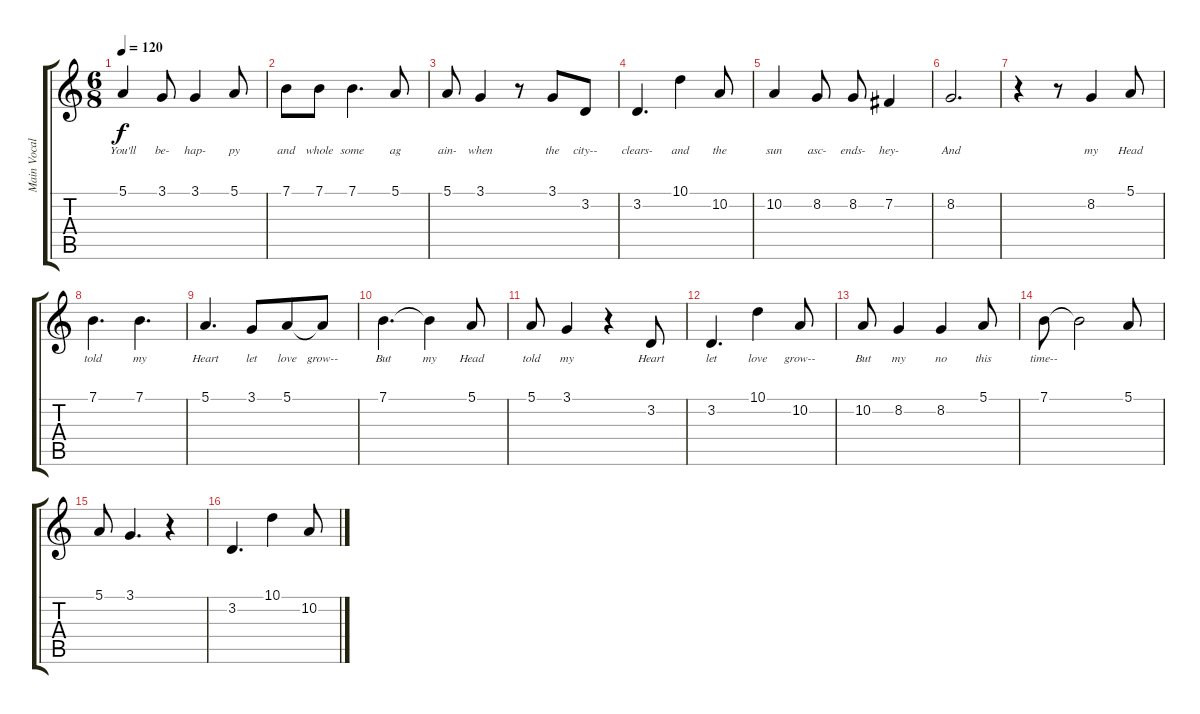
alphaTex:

\track ("Main Vocals" "Main Vocal") {instrument choiraahs}
\staff {score tabs}
\tuning (E4 B3 G3 D3 A2 E2) {hide}
\ts (6 8)
\tempo 120
\clef g2
\ks c
5.1.4{lyrics (0 "You'll") lyrics (1 "") lyrics (2 "") lyrics (3 "") lyrics (4 "") dy f} 3.1.8{lyrics (0 "be-") lyrics (1 "") lyrics (2 "") lyrics (3 "") lyrics (4 "")} 3.1.4{lyrics (0 "hap-") lyrics (1 "") lyrics (2 "") lyrics (3 "") lyrics (4 "")} 5.1.8{lyrics (0 "py") lyrics (1 "") lyrics (2 "") lyrics (3 "") lyrics (4 "")} |
7.1.8{lyrics (0 "and") lyrics (1 "") lyrics (2 "") lyrics (3 "") lyrics (4 "")} 7.1.8{lyrics (0 "whole") lyrics (1 "") lyrics (2 "") lyrics (3 "") lyrics (4 "")} 7.1.4{d lyrics (0 "some") lyrics (1 "") lyrics (2 "") lyrics (3 "") lyrics (4 "")} 5.1.8{lyrics (0 "ag") lyrics (1 "") lyrics (2 "") lyrics (3 "") lyrics (4 "")} |
5.1.8{lyrics (0 "ain-") lyrics (1 "") lyrics (2 "") lyrics (3 "") lyrics (4 "")} 3.1.4{lyrics (0 "when") lyrics (1 "") lyrics (2 "") lyrics (3 "") lyrics (4 "")} r.8 3.1.8{lyrics (0 "the") lyrics (1 "") lyrics (2 "") lyrics (3 "") lyrics (4 "")} 3.2.8{lyrics (0 "city--") lyrics (1 "") lyrics (2 "") lyrics (3 "") lyrics (4 "")} |
3.2.4{d lyrics (0 "clears-") lyrics (1 "") lyrics (2 "") lyrics (3 "") lyrics (4 "")} 10.1.4{lyrics (0 "and") lyrics (1 "") lyrics (2 "") lyrics (3 "") lyrics (4 "")} 10.2.8{lyrics (0 "the") lyrics (1 "") lyrics (2 "") lyrics (3 "") lyrics (4 "")} |
10.2.4{lyrics (0 "sun") lyrics (1 "") lyrics (2 "") lyrics (3 "") lyrics (4 "")} 8.2.8{lyrics (0 "asc-") lyrics (1 "") lyrics (2 "") lyrics (3 "") lyrics (4 "")} 8.2.8{lyrics (0 "ends-") lyrics (1 "") lyrics (2 "") lyrics (3 "") lyrics (4 "")} 7.2.4{lyrics (0 "hey-") lyrics (1 "") lyrics (2 "") lyrics (3 "") lyrics (4 "")} |
8.2.2{d lyrics (0 "And") lyrics (1 "") lyrics (2 "") lyrics (3 "") lyrics (4 "")} |
r.4 r.8 8.2.4{lyrics (0 "my") lyrics (1 "") lyrics (2 "") lyrics (3 "") lyrics (4 "")} 5.1.8{lyrics (0 "Head") lyrics (1 "") lyrics (2 "") lyrics (3 "") lyrics (4 "")} |
7.1.4{d lyrics (0 "told") lyrics (1 "") lyrics (2 "") lyrics (3 "") lyrics (4 "")} 7.1.4{d lyrics (0 "my") lyrics (1 "") lyrics (2 "") lyrics (3 "") lyrics (4 "")} |
5.1.4{d lyrics (0 "Heart") lyrics (1 "") lyrics (2 "") lyrics (3 "") lyrics (4 "")} 3.1.8{lyrics (0 "let") lyrics (1 "") lyrics (2 "") lyrics (3 "") lyrics (4 "")} 5.1.8{lyrics (0 "love") lyrics (1 "") lyrics (2 "") lyrics (3 "") lyrics (4 "")} 5.1{t}.8{lyrics (0 "grow--") lyrics (1 "") lyrics (2 "") lyrics (3 "") lyrics (4 "")} |
7.1.4{d lyrics (0 "But") lyrics (1 "") lyrics (2 "") lyrics (3 "") lyrics (4 "")} 7.1{t}.4{lyrics (0 "my") lyrics (1 "") lyrics (2 "") lyrics (3 "") lyrics (4 "")} 5.1.8{lyrics (0 "Head") lyrics (1 "") lyrics (2 "") lyrics (3 "") lyrics (4 "")} |
5.1.8{lyrics (0 "told") lyrics (1 "") lyrics (2 "") lyrics (3 "") lyrics (4 "")} 3.1.4{lyrics (0 "my") lyrics (1 "") lyrics (2 "") lyrics (3 "") lyrics (4 "")} r.4 3.2.8{lyrics (0 "Heart") lyrics (1 "") lyrics (2 "") lyrics (3 "") lyrics (4 "")} |
3.2.4{d lyrics (0 "let") lyrics (1 "") lyrics (2 "") lyrics (3 "") lyrics (4 "")} 10.1.4{lyrics (0 "love") lyrics (1 "") lyrics (2 "") lyrics (3 "") lyrics (4 "")} 10.2.8{lyrics (0 "grow--") lyrics (1 "") lyrics (2 "") lyrics (3 "") lyrics (4 "")} |
10.2.8{lyrics (0 "But") lyrics (1 "") lyrics (2 "") lyrics (3 "") lyrics (4 "")} 8.2.4{lyrics (0 "my") lyrics (1 "") lyrics (2 "") lyrics (3 "") lyrics (4 "")} 8.2.4{lyrics (0 "no") lyrics (1 "") lyrics (2 "") lyrics (3 "") lyrics (4 "")} 5.1.8{lyrics (0 "this") lyrics (1 "") lyrics (2 "") lyrics (3 "") lyrics (4 "")} |
7.1.8{lyrics (0 "time--") lyrics (1 "") lyrics (2 "") lyrics (3 "") lyrics (4 "")} 7.1{t}.2{lyrics (0 "") lyrics (1 "") lyrics (2 "") lyrics (3 "") lyrics (4 "")} 5.1.8{lyrics (0 "") lyrics (1 "") lyrics (2 "") lyrics (3 "") lyrics (4 "")} |
5.1.8{lyrics (0 "") lyrics (1 "") lyrics (2 "") lyrics (3 "") lyrics (4 "")} 3.1.4{d lyrics (0 "") lyrics (1 "") lyrics (2 "") lyrics (3 "") lyrics (4 "")} r.4 |
3.2.4{d lyrics (0 "") lyrics (1 "") lyrics (2 "") lyrics (3 "") lyrics (4 "")} 10.1.4{lyrics (0 "") lyrics (1 "") lyrics (2 "") lyrics (3 "") lyrics (4 "")} 10.2.8{lyrics (0 "") lyrics (1 "") lyrics (2 "") lyrics (3 "") lyrics (4 "")}
